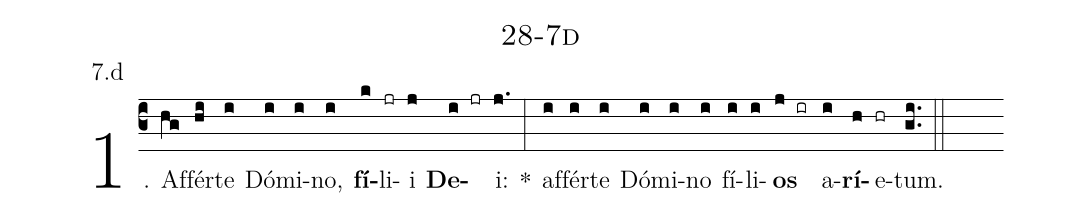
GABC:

name: 28-7d;
annotation: 7.d;
%%
(c3)1. Af(hg)fér(hi)te(i) Dó(i)mi(i)no,(i) <b>fí</b>(k)li(jr)i(j) <b>De</b>(i jr)i:(j.) *(:) af(i)fér(i)te(i) Dó(i)mi(i)no(i) fí(i)li(i)<b>os</b>(j ir) a(i)<b>rí</b>(h)e(hr)tum.(gi..) (::)
